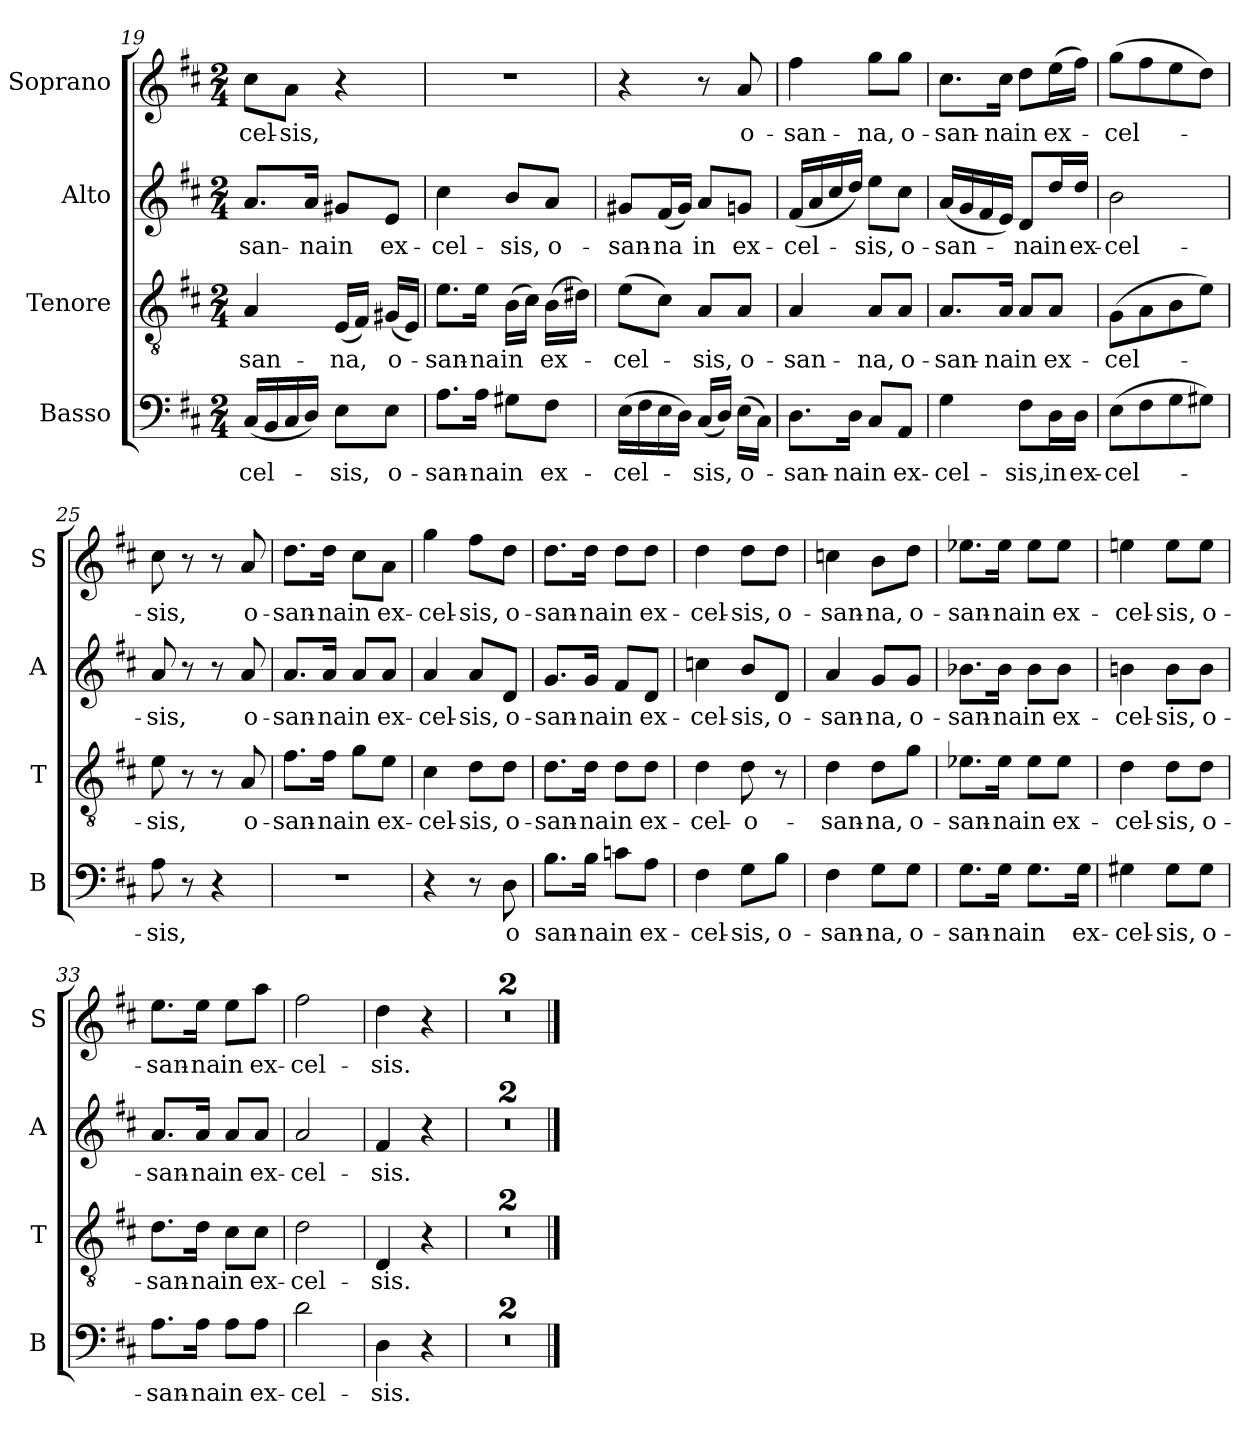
**kern	**text	**kern	**text	**kern	**text	**kern	**text
*part4	*part4	*part3	*part3	*part2	*part2	*part1	*part1
*staff4	*staff4	*staff3	*staff3	*staff2	*staff2	*staff1	*staff1
*I"Basso	*	*I"Tenore	*	*I"Alto	*	*I"Soprano	*
*I'B	*	*I'T	*	*I'A	*	*I'S	*
*clefF4	*	*clefGv2	*	*clefG2	*	*clefG2	*
*k[f#c#]	*	*k[f#c#]	*	*k[f#c#]	*	*k[f#c#]	*
*D:	*	*D:	*	*D:	*	*D:	*
*M2/4	*	*M2/4	*	*M2/4	*	*M2/4	*
=19	=19	=19	=19	=19	=19	=19	=19
!	!LO:LY:b	!	!LO:LY:b	!	!LO:LY:b	!	!LO:LY:b
(<16C#/LL	-cel-	4A/	-san-	8.a/L	-san-	8cc#\L	-cel-
16BB/	.	.	.	.	.	.	.
!	!	!	!	!	!	!	!LO:LY:b
16C#/	.	.	.	.	.	8a\J	-sis,
!	!	!	!	!	!LO:LY:b	!	!
16D/JJ)	.	.	.	16a/Jk	-na	.	.
!	!LO:LY:b	!	!LO:LY:b	!	!LO:LY:b	!	!
8E\L	-sis,	(<16E/LL	-na,	8g#X/L	in	4r	.
.	.	16F#/JJ)	.	.	.	.	.
!	!LO:LY:b	!	!LO:LY:b	!	!LO:LY:b	!	!
8E\J	o-	(<16G#X/LL	o-	8e/J	ex-	.	.
.	.	16E/JJ)	.	.	.	.	.
!!LO:LB:g=z
=20	=20	=20	=20	=20	=20	=20	=20
!	!LO:LY:b	!	!LO:LY:b	!	!LO:LY:b	!	!
8.A\L	-san-	8.e\L	-san-	4cc#\	-cel-	2r	.
!	!LO:LY:b	!	!LO:LY:b	!	!	!	!
16A\Jk	-na	16e\Jk	-na	.	.	.	.
!	!LO:LY:b	!	!LO:LY:b	!	!LO:LY:b	!	!
8G#X\L	in	(>16B\LL	in	8b/L	-sis,	.	.
.	.	16c#\JJ)	.	.	.	.	.
!	!LO:LY:b	!	!LO:LY:b	!	!LO:LY:b	!	!
8F#\J	ex-	(>16B\LL	ex-	8a/J	o-	.	.
.	.	16d#X\JJ)	.	.	.	.	.
=21	=21	=21	=21	=21	=21	=21	=21
!	!LO:LY:b	!	!LO:LY:b	!	!LO:LY:b	!	!
(>16E\LL	-cel-	(>8e\L	-cel-	8g#X/L	-san-	4r	.
16F#\	.	.	.	.	.	.	.
!	!	!	!	!	!LO:LY:b	!	!
16E\	.	8c#\J)	.	(<16f#/L	-na	.	.
16D\JJ)	.	.	.	16g#/JJ)	.	.	.
!	!LO:LY:b	!	!LO:LY:b	!	!LO:LY:b	!	!
(<16C#/LL	-sis,	8A/L	-sis,	8a/L	in	8r	.
16D/JJ)	.	.	.	.	.	.	.
!	!LO:LY:b	!	!LO:LY:b	!	!LO:LY:b	!	!LO:LY:b
(>16E\LL	o-	8A/J	o-	8gn/J	ex-	8a/	o-
16C#\JJ)	.	.	.	.	.	.	.
=22	=22	=22	=22	=22	=22	=22	=22
!	!LO:LY:b	!	!LO:LY:b	!	!LO:LY:b	!	!LO:LY:b
8.D\L	-san-	4A/	-san-	(<16f#/LL	-cel-	4ff#\	-san-
.	.	.	.	16a/	.	.	.
.	.	.	.	16cc#/	.	.	.
!	!LO:LY:b	!	!	!	!	!	!
16D\Jk	-na	.	.	16dd/JJ)	.	.	.
!	!LO:LY:b	!	!LO:LY:b	!	!LO:LY:b	!	!LO:LY:b
8C#/L	in	8A/L	-na,	8ee\L	-sis,	8gg\L	-na,
!	!LO:LY:b	!	!LO:LY:b	!	!LO:LY:b	!	!LO:LY:b
8AA/J	ex-	8A/J	o-	8cc#\J	o-	8gg\J	o-
=23	=23	=23	=23	=23	=23	=23	=23
!	!LO:LY:b	!	!LO:LY:b	!	!LO:LY:b	!	!LO:LY:b
4G\	-cel-	8.A/L	-san-	(<16a/LL	-san-	8.cc#\L	-san-
.	.	.	.	16g/	.	.	.
.	.	.	.	16f#/	.	.	.
!	!	!	!LO:LY:b	!	!	!	!LO:LY:b
.	.	16A/Jk	-na	16e/JJ)	.	16cc#\Jk	-na
!	!LO:LY:b	!	!LO:LY:b	!	!LO:LY:b	!	!LO:LY:b
8F#\L	-sis,	8A/L	in	8d/L	-na	8dd\L	in
!	!LO:LY:b	!	!LO:LY:b	!	!LO:LY:b	!	!LO:LY:b
16D\L	in	8A/J	ex-	16dd/L	in	(>16ee\L	ex-
!	!LO:LY:b	!	!	!	!LO:LY:b	!	!
16D\JJ	ex-	.	.	16dd/JJ	ex-	16ff#\JJ)	.
=24	=24	=24	=24	=24	=24	=24	=24
!	!LO:LY:b	!	!LO:LY:b	!	!LO:LY:b	!	!LO:LY:b
(>8E\L	-cel-	(>8G\L	-cel-	2b\	-cel-	(>8gg\L	-cel-
8F#\	.	8A\	.	.	.	8ff#\	.
8G\	.	8B\	.	.	.	8ee\	.
8G#X\J)	.	8e\J)	.	.	.	8dd\J)	.
!!LO:PB:g=z
=25	=25	=25	=25	=25	=25	=25	=25
!	!LO:LY:b	!	!LO:LY:b	!	!LO:LY:b	!	!LO:LY:b
8A\	-sis,	8e\	-sis,	8a/	-sis,	8cc#\	-sis,
8r	.	8r	.	8r	.	8r	.
4r	.	8r	.	8r	.	8r	.
!	!	!	!LO:LY:b	!	!LO:LY:b	!	!LO:LY:b
.	.	8A/	o-	8a/	o-	8a/	o-
=26	=26	=26	=26	=26	=26	=26	=26
!	!	!	!LO:LY:b	!	!LO:LY:b	!	!LO:LY:b
2r	.	8.f#\L	-san-	8.a/L	-san-	8.dd\L	-san-
!	!	!	!LO:LY:b	!	!LO:LY:b	!	!LO:LY:b
.	.	16f#\Jk	-na	16a/Jk	-na	16dd\Jk	-na
!	!	!	!LO:LY:b	!	!LO:LY:b	!	!LO:LY:b
.	.	8g\L	in	8a/L	in	8cc#\L	in
!	!	!	!LO:LY:b	!	!LO:LY:b	!	!LO:LY:b
.	.	8e\J	ex-	8a/J	ex-	8a\J	ex-
=27	=27	=27	=27	=27	=27	=27	=27
!	!	!	!LO:LY:b	!	!LO:LY:b	!	!LO:LY:b
4r	.	4c#\	-cel-	4a/	-cel-	4gg\	-cel-
!	!	!	!LO:LY:b	!	!LO:LY:b	!	!LO:LY:b
8r	.	8d\L	-sis,	8a/L	-sis,	8ff#\L	-sis,
!	!LO:LY:b	!	!LO:LY:b	!	!LO:LY:b	!	!LO:LY:b
8D\	o	8d\J	o-	8d/J	o-	8dd\J	o-
=28	=28	=28	=28	=28	=28	=28	=28
!	!LO:LY:b	!	!LO:LY:b	!	!LO:LY:b	!	!LO:LY:b
8.B\L	san-	8.d\L	-san-	8.g/L	-san-	8.dd\L	-san-
!	!LO:LY:b	!	!LO:LY:b	!	!LO:LY:b	!	!LO:LY:b
16B\Jk	-na	16d\Jk	-na	16g/Jk	-na	16dd\Jk	-na
!	!LO:LY:b	!	!LO:LY:b	!	!LO:LY:b	!	!LO:LY:b
8cn\L	in	8d\L	in	8f#/L	in	8dd\L	in
!	!LO:LY:b	!	!LO:LY:b	!	!LO:LY:b	!	!LO:LY:b
8A\J	ex-	8d\J	ex-	8d/J	ex-	8dd\J	ex-
=29	=29	=29	=29	=29	=29	=29	=29
!	!LO:LY:b	!	!LO:LY:b	!	!LO:LY:b	!	!LO:LY:b
4F#\	-cel-	4d\	-cel-	4ccn\	-cel-	4dd\	-cel-
!	!LO:LY:b	!	!LO:LY:b	!	!LO:LY:b	!	!LO:LY:b
8G\L	-sis,	8d\	-o-	8b/L	-sis,	8dd\L	-sis,
!	!LO:LY:b	!	!	!	!LO:LY:b	!	!LO:LY:b
8B\J	o-	8r	.	8d/J	o-	8dd\J	o-
=30	=30	=30	=30	=30	=30	=30	=30
!	!LO:LY:b	!	!LO:LY:b	!	!LO:LY:b	!	!LO:LY:b
4F#\	-san-	4d\	-san-	4a/	-san-	4ccn\	-san-
!	!LO:LY:b	!	!LO:LY:b	!	!LO:LY:b	!	!LO:LY:b
8G\L	-na,	8d\L	-na,	8g/L	-na,	8b\L	-na,
!	!LO:LY:b	!	!LO:LY:b	!	!LO:LY:b	!	!LO:LY:b
8G\J	o-	8g\J	o-	8g/J	o-	8dd\J	o-
!!LO:LB:g=z
=31	=31	=31	=31	=31	=31	=31	=31
!	!LO:LY:b	!	!LO:LY:b	!	!LO:LY:b	!	!LO:LY:b
8.G\L	-san-	8.e-X\L	-san-	8.b-X\L	-san-	8.ee-X\L	-san-
!	!LO:LY:b	!	!LO:LY:b	!	!LO:LY:b	!	!LO:LY:b
16G\Jk	-na	16e-\Jk	-na	16b-\Jk	-na	16ee-\Jk	-na
!	!LO:LY:b	!	!LO:LY:b	!	!LO:LY:b	!	!LO:LY:b
8.G\L	in	8e-\L	in	8b-\L	in	8ee-\L	in
!	!	!	!LO:LY:b	!	!LO:LY:b	!	!LO:LY:b
.	.	8e-\J	ex-	8b-\J	ex-	8ee-\J	ex-
!	!LO:LY:b	!	!	!	!	!	!
16G\Jk	ex-	.	.	.	.	.	.
=32	=32	=32	=32	=32	=32	=32	=32
!	!LO:LY:b	!	!LO:LY:b	!	!LO:LY:b	!	!LO:LY:b
4G#X\	-cel-	4d\	-cel-	4bn\	-cel-	4een\	-cel-
!	!LO:LY:b	!	!LO:LY:b	!	!LO:LY:b	!	!LO:LY:b
8G#\L	-sis,	8d\L	-sis,	8b\L	-sis,	8ee\L	-sis,
!	!LO:LY:b	!	!LO:LY:b	!	!LO:LY:b	!	!LO:LY:b
8G#\J	o-	8d\J	o-	8b\J	o-	8ee\J	o-
=33	=33	=33	=33	=33	=33	=33	=33
!	!LO:LY:b	!	!LO:LY:b	!	!LO:LY:b	!	!LO:LY:b
8.A\L	-san-	8.d\L	-san-	8.a/L	-san-	8.ee\L	-san-
!	!LO:LY:b	!	!LO:LY:b	!	!LO:LY:b	!	!LO:LY:b
16A\Jk	-na	16d\Jk	-na	16a/Jk	-na	16ee\Jk	-na
!	!LO:LY:b	!	!LO:LY:b	!	!LO:LY:b	!	!LO:LY:b
8A\L	in	8c#\L	in	8a/L	in	8ee\L	in
!	!LO:LY:b	!	!LO:LY:b	!	!LO:LY:b	!	!LO:LY:b
8A\J	ex-	8c#\J	ex-	8a/J	ex-	8aa\J	ex-
=34	=34	=34	=34	=34	=34	=34	=34
!	!LO:LY:b	!	!LO:LY:b	!	!LO:LY:b	!	!LO:LY:b
2d\	-cel-	2d\	-cel-	2a/	-cel-	2ff#\	-cel-
=35	=35	=35	=35	=35	=35	=35	=35
!	!LO:LY:b	!	!LO:LY:b	!	!LO:LY:b	!	!LO:LY:b
4D\	-sis.	4D/	-sis.	4f#/	-sis.	4dd\	-sis.
4r	.	4r	.	4r	.	4r	.
=36	=36	=36	=36	=36	=36	=36	=36
2r	.	2r	.	2r	.	2r	.
=37	=37	=37	=37	=37	=37	=37	=37
!LO:N:vis=1	!	!LO:N:vis=1	!	!LO:N:vis=1	!	!LO:N:vis=1	!
2r;<	.	2r;<	.	2r;<	.	2r;<	.
==	==	==	==	==	==	==	==
*-	*-	*-	*-	*-	*-	*-	*-
